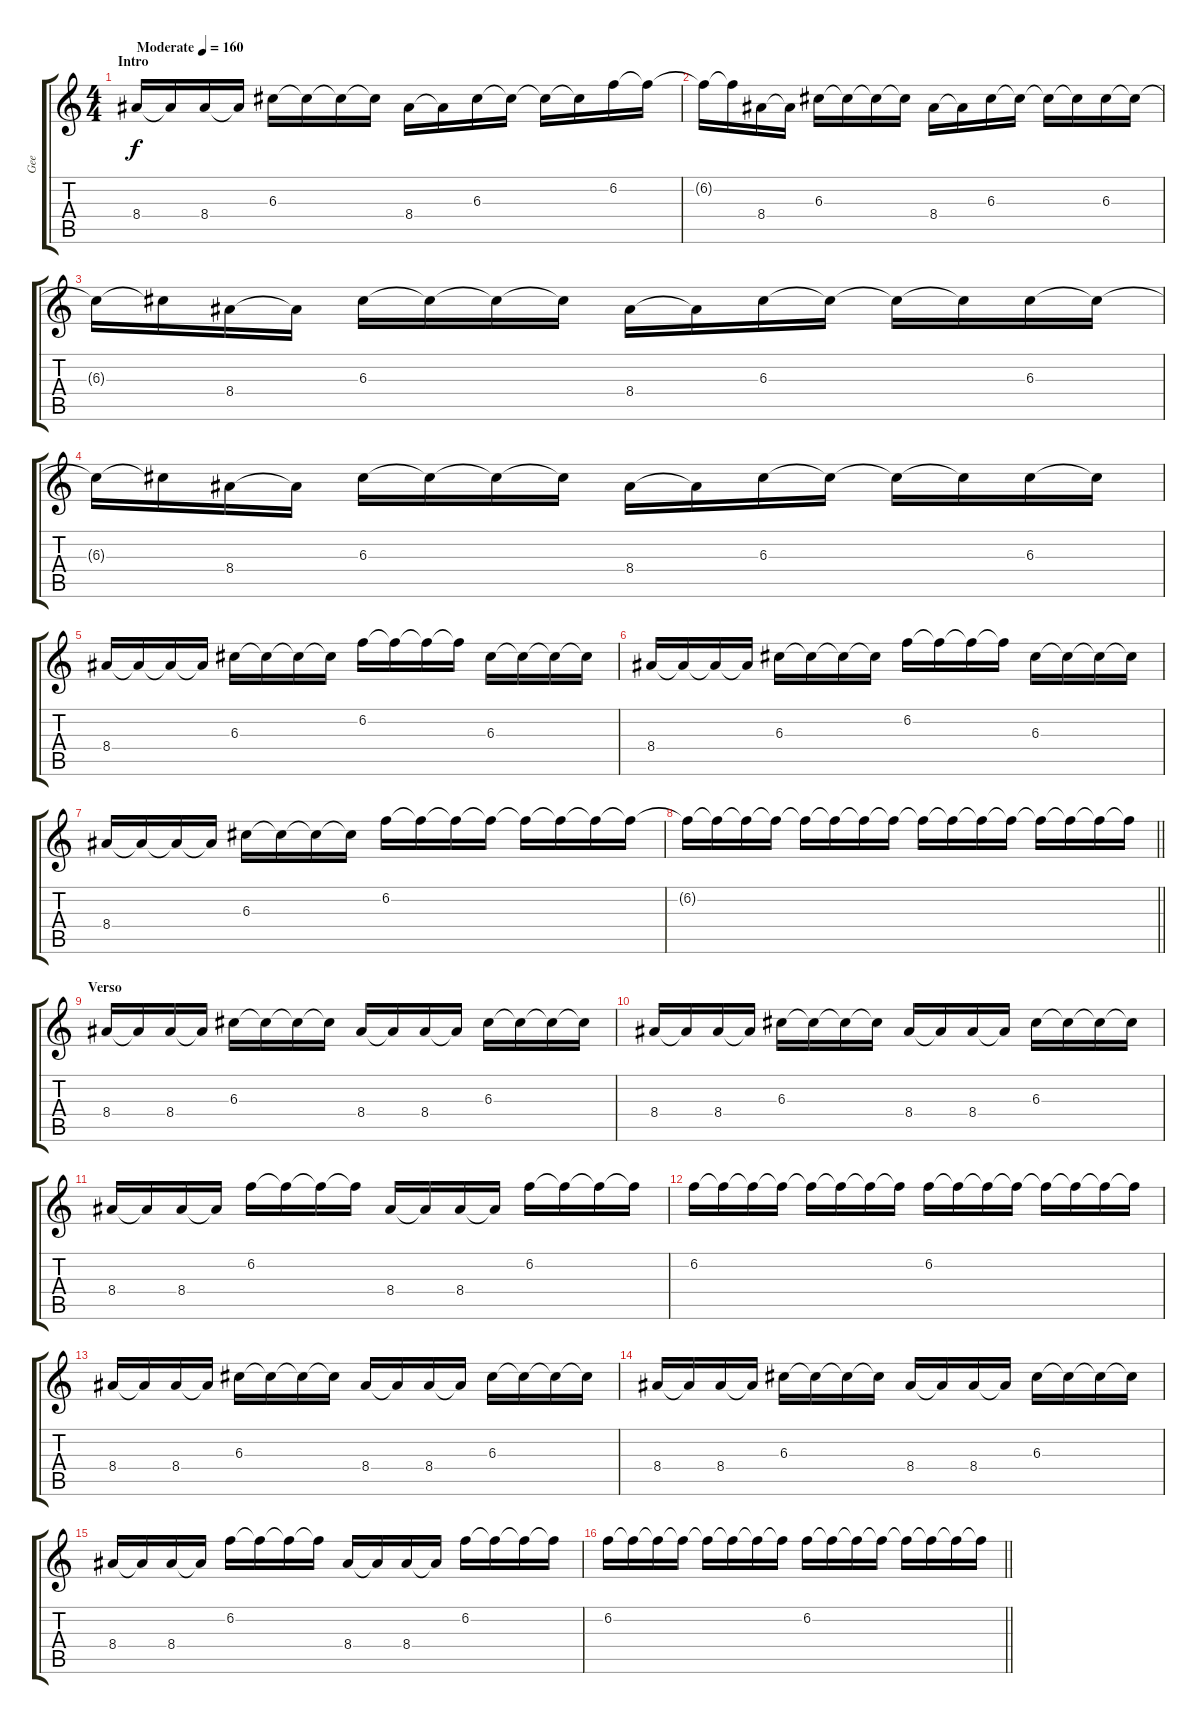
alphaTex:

\track ("Gee" "Gee") {instrument electricguitarjazz}
\staff {score tabs}
\tuning (E4 B3 G3 D3 A2 E2) {hide}
\ts (4 4)
\section ("" "Intro")
\tempo (160 "Moderate")
\clef g2
\ks c
8.4.16{dy f instrument electricguitarjazz} 8.4{t}.16 8.4.16 8.4{t}.16 6.3.16 6.3{t}.16 6.3{t}.16 6.3{t}.16 8.4.16 8.4{t}.16 6.3.16 6.3{t}.16 6.3{t}.16 6.3{t}.16 6.2.16 6.2{t}.16 |
6.2{t}.16 6.2{t}.16 8.4.16 8.4{t}.16 6.3.16 6.3{t}.16 6.3{t}.16 6.3{t}.16 8.4.16 8.4{t}.16 6.3.16 6.3{t}.16 6.3{t}.16 6.3{t}.16 6.3.16 6.3{t}.16 |
6.3{t}.16 6.3{t}.16 8.4.16 8.4{t}.16 6.3.16 6.3{t}.16 6.3{t}.16 6.3{t}.16 8.4.16 8.4{t}.16 6.3.16 6.3{t}.16 6.3{t}.16 6.3{t}.16 6.3.16 6.3{t}.16 |
6.3{t}.16 6.3{t}.16 8.4.16 8.4{t}.16 6.3.16 6.3{t}.16 6.3{t}.16 6.3{t}.16 8.4.16 8.4{t}.16 6.3.16 6.3{t}.16 6.3{t}.16 6.3{t}.16 6.3.16 6.3{t}.16 |
8.4.16 8.4{t}.16 8.4{t}.16 8.4{t}.16 6.3.16 6.3{t}.16 6.3{t}.16 6.3{t}.16 6.2.16 6.2{t}.16 6.2{t}.16 6.2{t}.16 6.3.16 6.3{t}.16 6.3{t}.16 6.3{t}.16 |
8.4.16 8.4{t}.16 8.4{t}.16 8.4{t}.16 6.3.16 6.3{t}.16 6.3{t}.16 6.3{t}.16 6.2.16 6.2{t}.16 6.2{t}.16 6.2{t}.16 6.3.16 6.3{t}.16 6.3{t}.16 6.3{t}.16 |
8.4.16 8.4{t}.16 8.4{t}.16 8.4{t}.16 6.3.16 6.3{t}.16 6.3{t}.16 6.3{t}.16 6.2.16 6.2{t}.16 6.2{t}.16 6.2{t}.16 6.2{t}.16 6.2{t}.16 6.2{t}.16 6.2{t}.16 |
\barLineRight lightlight
6.2{t}.16 6.2{t}.16 6.2{t}.16 6.2{t}.16 6.2{t}.16 6.2{t}.16 6.2{t}.16 6.2{t}.16 6.2{t}.16 6.2{t}.16 6.2{t}.16 6.2{t}.16 6.2{t}.16 6.2{t}.16 6.2{t}.16 6.2{t}.16 |
\section ("" "Verso")
8.4.16 8.4{t}.16 8.4.16 8.4{t}.16 6.3.16 6.3{t}.16 6.3{t}.16 6.3{t}.16 8.4.16 8.4{t}.16 8.4.16 8.4{t}.16 6.3.16 6.3{t}.16 6.3{t}.16 6.3{t}.16 |
8.4.16 8.4{t}.16 8.4.16 8.4{t}.16 6.3.16 6.3{t}.16 6.3{t}.16 6.3{t}.16 8.4.16 8.4{t}.16 8.4.16 8.4{t}.16 6.3.16 6.3{t}.16 6.3{t}.16 6.3{t}.16 |
8.4.16 8.4{t}.16 8.4.16 8.4{t}.16 6.2.16 6.2{t}.16 6.2{t}.16 6.2{t}.16 8.4.16 8.4{t}.16 8.4.16 8.4{t}.16 6.2.16 6.2{t}.16 6.2{t}.16 6.2{t}.16 |
6.2.16 6.2{t}.16 6.2{t}.16 6.2{t}.16 6.2{t}.16 6.2{t}.16 6.2{t}.16 6.2{t}.16 6.2.16 6.2{t}.16 6.2{t}.16 6.2{t}.16 6.2{t}.16 6.2{t}.16 6.2{t}.16 6.2{t}.16 |
8.4.16 8.4{t}.16 8.4.16 8.4{t}.16 6.3.16 6.3{t}.16 6.3{t}.16 6.3{t}.16 8.4.16 8.4{t}.16 8.4.16 8.4{t}.16 6.3.16 6.3{t}.16 6.3{t}.16 6.3{t}.16 |
8.4.16 8.4{t}.16 8.4.16 8.4{t}.16 6.3.16 6.3{t}.16 6.3{t}.16 6.3{t}.16 8.4.16 8.4{t}.16 8.4.16 8.4{t}.16 6.3.16 6.3{t}.16 6.3{t}.16 6.3{t}.16 |
8.4.16 8.4{t}.16 8.4.16 8.4{t}.16 6.2.16 6.2{t}.16 6.2{t}.16 6.2{t}.16 8.4.16 8.4{t}.16 8.4.16 8.4{t}.16 6.2.16 6.2{t}.16 6.2{t}.16 6.2{t}.16 |
\barLineRight lightlight
6.2.16 6.2{t}.16 6.2{t}.16 6.2{t}.16 6.2{t}.16 6.2{t}.16 6.2{t}.16 6.2{t}.16 6.2.16 6.2{t}.16 6.2{t}.16 6.2{t}.16 6.2{t}.16 6.2{t}.16 6.2{t}.16 6.2{t}.16
